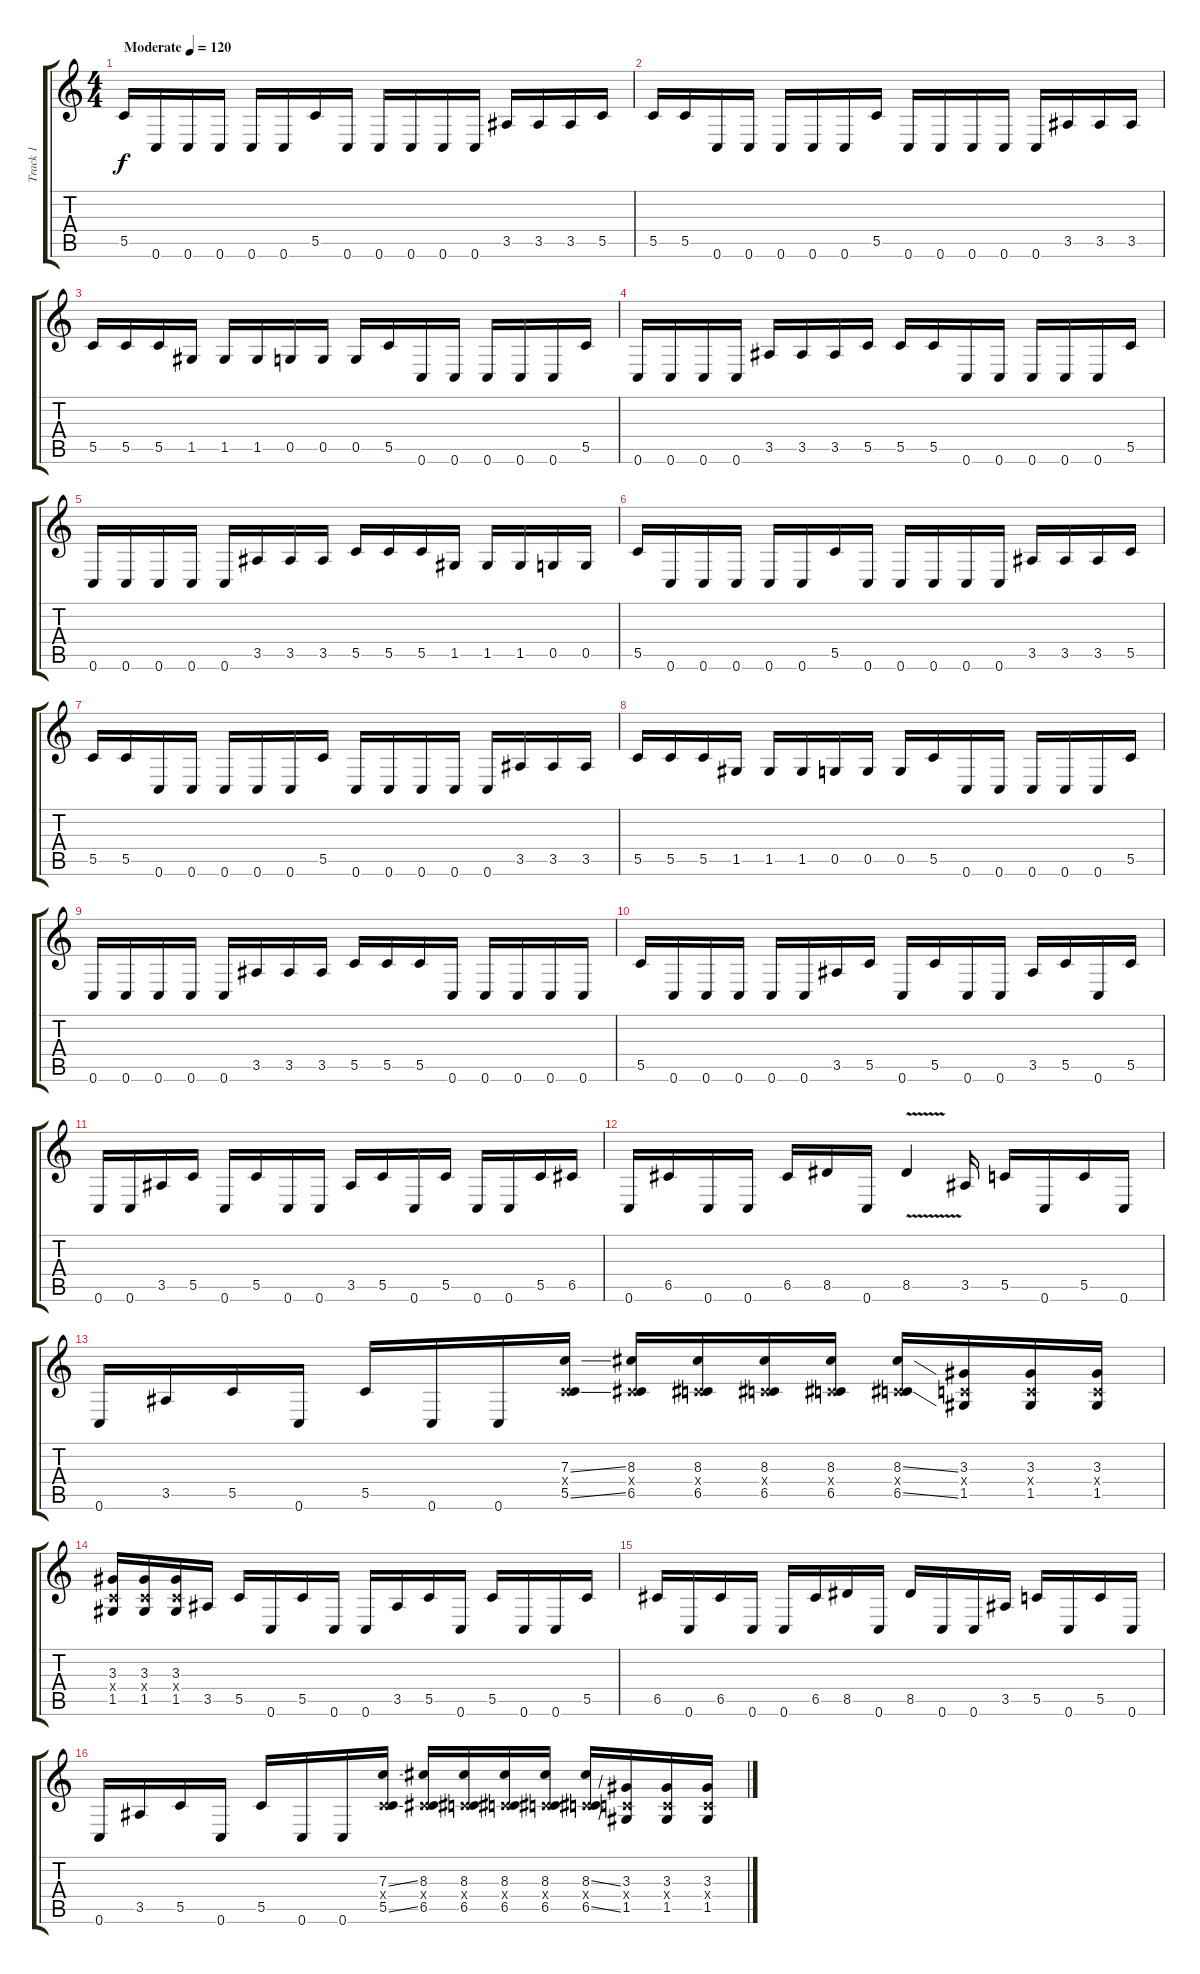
\track ("Track 1" "Track 1") {instrument overdrivenguitar}
\staff {score tabs}
\tuning (D4 A3 F3 C3 G2 C2) {hide}
\ts (4 4)
\tempo (120 "Moderate")
\clef g2
\ks c
5.5.16{dy f instrument overdrivenguitar} 0.6.16 0.6.16 0.6.16 0.6.16 0.6.16 5.5.16 0.6.16 0.6.16 0.6.16 0.6.16 0.6.16 3.5.16 3.5.16 3.5.16 5.5.16 |
5.5.16 5.5.16 0.6.16 0.6.16 0.6.16 0.6.16 0.6.16 5.5.16 0.6.16 0.6.16 0.6.16 0.6.16 0.6.16 3.5.16 3.5.16 3.5.16 |
5.5.16 5.5.16 5.5.16 1.5.16 1.5.16 1.5.16 0.5.16 0.5.16 0.5.16 5.5.16 0.6.16 0.6.16 0.6.16 0.6.16 0.6.16 5.5.16 |
0.6.16 0.6.16 0.6.16 0.6.16 3.5.16 3.5.16 3.5.16 5.5.16 5.5.16 5.5.16 0.6.16 0.6.16 0.6.16 0.6.16 0.6.16 5.5.16 |
0.6.16 0.6.16 0.6.16 0.6.16 0.6.16 3.5.16 3.5.16 3.5.16 5.5.16 5.5.16 5.5.16 1.5.16 1.5.16 1.5.16 0.5.16 0.5.16 |
5.5.16 0.6.16 0.6.16 0.6.16 0.6.16 0.6.16 5.5.16 0.6.16 0.6.16 0.6.16 0.6.16 0.6.16 3.5.16 3.5.16 3.5.16 5.5.16 |
5.5.16 5.5.16 0.6.16 0.6.16 0.6.16 0.6.16 0.6.16 5.5.16 0.6.16 0.6.16 0.6.16 0.6.16 0.6.16 3.5.16 3.5.16 3.5.16 |
5.5.16 5.5.16 5.5.16 1.5.16 1.5.16 1.5.16 0.5.16 0.5.16 0.5.16 5.5.16 0.6.16 0.6.16 0.6.16 0.6.16 0.6.16 5.5.16 |
0.6.16 0.6.16 0.6.16 0.6.16 0.6.16 3.5.16 3.5.16 3.5.16 5.5.16 5.5.16 5.5.16 0.6.16 0.6.16 0.6.16 0.6.16 0.6.16 |
5.5.16 0.6.16 0.6.16 0.6.16 0.6.16 0.6.16 3.5.16 5.5.16 0.6.16 5.5.16 0.6.16 0.6.16 3.5.16 5.5.16 0.6.16 5.5.16 |
0.6.16 0.6.16 3.5.16 5.5.16 0.6.16 5.5.16 0.6.16 0.6.16 3.5.16 5.5.16 0.6.16 5.5.16 0.6.16 0.6.16 5.5.16 6.5.16 |
0.6.16 6.5.16 0.6.16 0.6.16 6.5.16 8.5.16 0.6.16 8.5{v}.4 3.5.16 5.5.16 0.6.16 5.5.16 0.6.16 |
0.6.16 3.5.16 5.5.16 0.6.16 5.5.16 0.6.16 0.6.16 (7.3{ss} 0.4{x} 5.5{ss}).16 (8.3 0.4{x} 6.5).16 (8.3 0.4{x} 6.5).16 (8.3 0.4{x} 6.5).16 (8.3 0.4{x} 6.5).16 (8.3{ss} 0.4{x} 6.5{ss}).16 (3.3 0.4{x} 1.5).16 (3.3 0.4{x} 1.5).16 (3.3 0.4{x} 1.5).16 |
(3.3 0.4{x} 1.5).16 (3.3 0.4{x} 1.5).16 (3.3 0.4{x} 1.5).16 3.5.16 5.5.16 0.6.16 5.5.16 0.6.16 0.6.16 3.5.16 5.5.16 0.6.16 5.5.16 0.6.16 0.6.16 5.5.16 |
6.5.16 0.6.16 6.5.16 0.6.16 0.6.16 6.5.16 8.5.16 0.6.16 8.5.16 0.6.16 0.6.16 3.5.16 5.5.16 0.6.16 5.5.16 0.6.16 |
0.6.16 3.5.16 5.5.16 0.6.16 5.5.16 0.6.16 0.6.16 (7.3{ss} 0.4{x} 5.5{ss}).16 (8.3 0.4{x} 6.5).16 (8.3 0.4{x} 6.5).16 (8.3 0.4{x} 6.5).16 (8.3 0.4{x} 6.5).16 (8.3{ss} 0.4{x} 6.5{ss}).16 (3.3 0.4{x} 1.5).16 (3.3 0.4{x} 1.5).16 (3.3 0.4{x} 1.5).16
